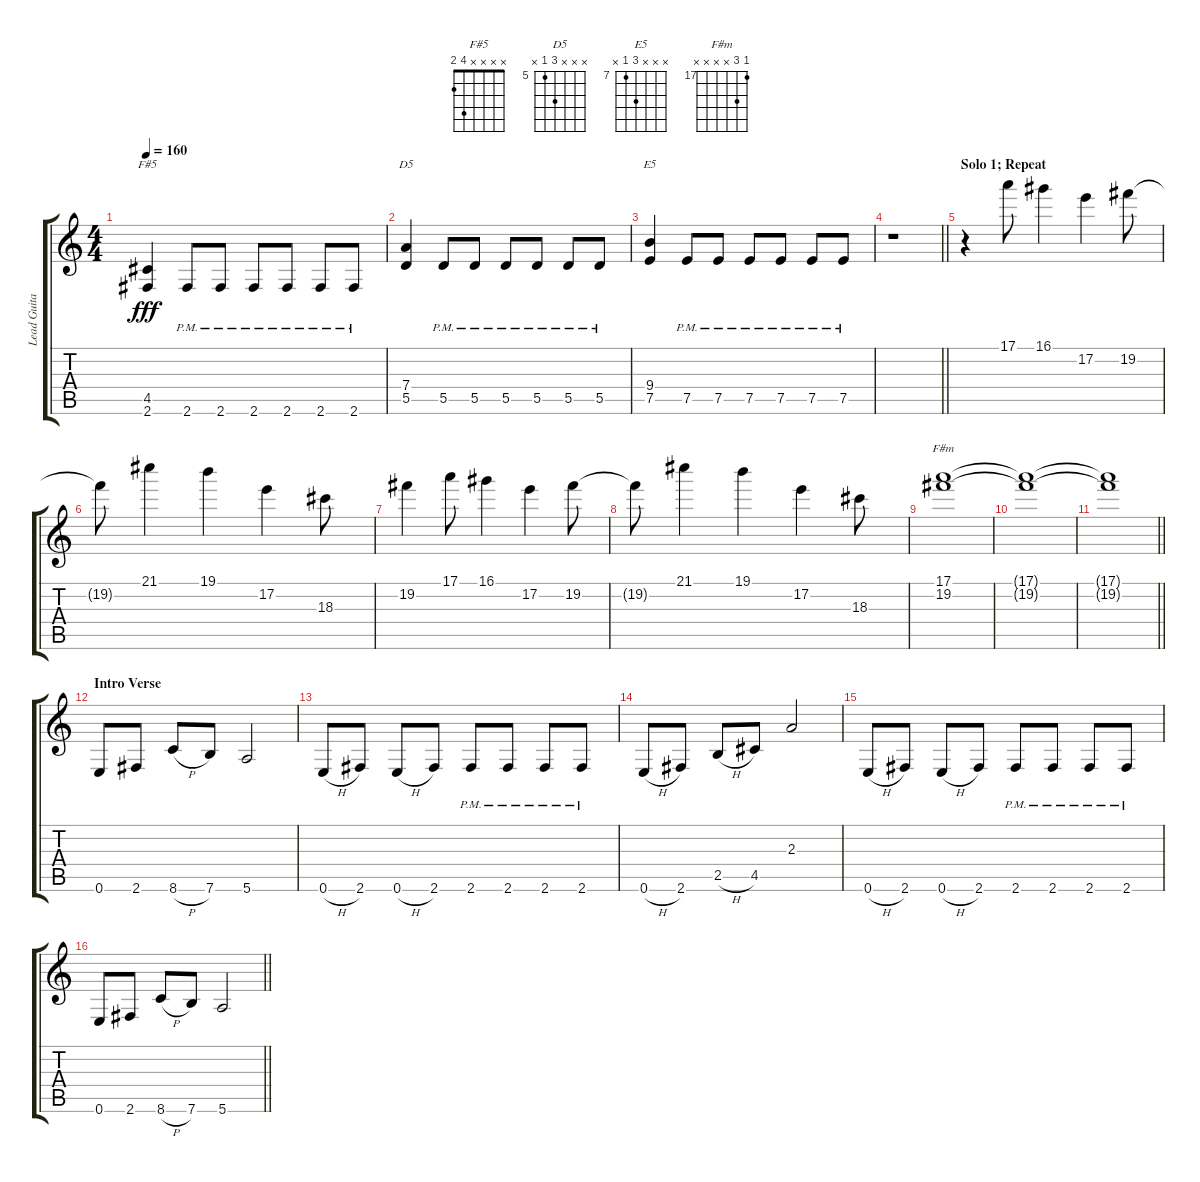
\track ("Lead Guitar" "Lead Guita") {instrument distortionguitar}
\staff {score tabs}
\tuning (E4 B3 G3 D3 A2 E2) {hide}
\chord ("F#5" x x x x 4 2)
\chord ("D5" x x x 7 5 x) {firstfret 5}
\chord ("E5" x x x 9 7 x) {firstfret 7}
\chord ("F#m" 17 19 x x x x) {firstfret 17}
\ts (4 4)
\tempo 160
\clef g2
\ks c
(4.5 2.6).4{ch "F#5" dy fff} 2.6{pm}.8 2.6{pm}.8 2.6{pm}.8 2.6{pm}.8 2.6{pm}.8 2.6{pm}.8 |
(7.4 5.5).4{ch "D5"} 5.5{pm}.8 5.5{pm}.8 5.5{pm}.8 5.5{pm}.8 5.5{pm}.8 5.5{pm}.8 |
(9.4 7.5).4{ch "E5"} 7.5{pm}.8 7.5{pm}.8 7.5{pm}.8 7.5{pm}.8 7.5{pm}.8 7.5{pm}.8 |
\barLineRight lightlight
r.1 |
\section ("" "Solo 1; Repeat")
r.4 17.1.8 16.1.4 17.2.4 19.2.8 |
19.2{t}.8 21.1.4 19.1.4 17.2.4 18.3.8 |
19.2.4 17.1.8 16.1.4 17.2.4 19.2.8 |
19.2{t}.8 21.1.4 19.1.4 17.2.4 18.3.8 |
(17.1 19.2).1{ch "F#m"} |
(17.1{t} 19.2{t}).1 |
\barLineRight lightlight
(17.1{t} 19.2{t}).1 |
\section ("" "Intro Verse")
0.6.8 2.6.8 8.6{h}.8 7.6.8 5.6.2 |
0.6{h}.8 2.6.8 0.6{h}.8 2.6.8 2.6{pm}.8 2.6{pm}.8 2.6{pm}.8 2.6{pm}.8 |
0.6{h}.8 2.6.8 2.5{h}.8 4.5.8 2.3.2 |
0.6{h}.8 2.6.8 0.6{h}.8 2.6.8 2.6{pm}.8 2.6{pm}.8 2.6{pm}.8 2.6{pm}.8 |
\barLineRight lightlight
0.6.8 2.6.8 8.6{h}.8 7.6.8 5.6.2
